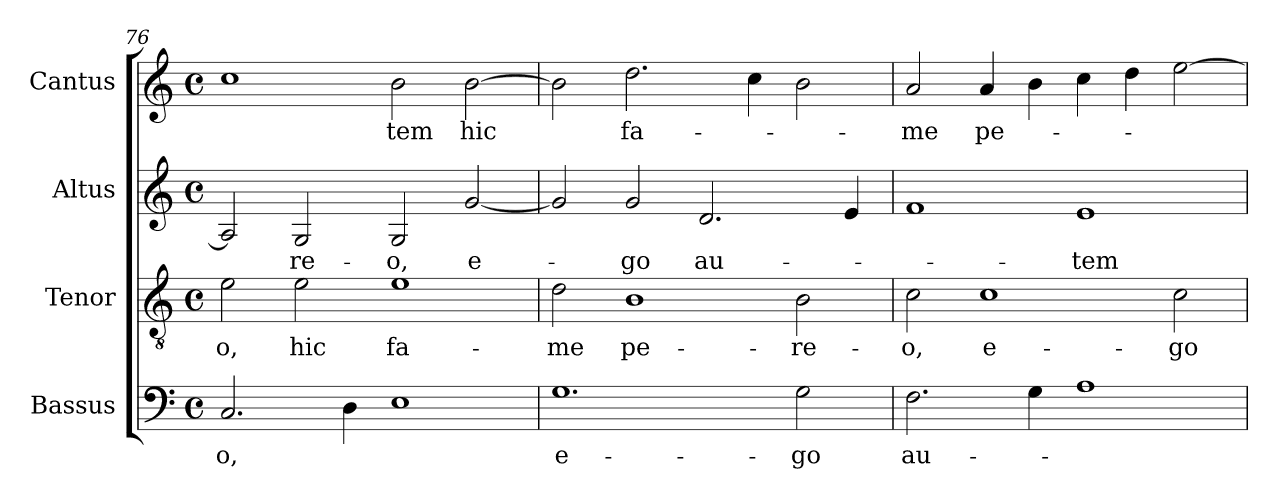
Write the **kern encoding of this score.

**kern	**text	**kern	**text	**kern	**text	**kern	**text
*part4	*part4	*part3	*part3	*part2	*part2	*part1	*part1
*staff4	*staff4	*staff3	*staff3	*staff2	*staff2	*staff1	*staff1
*I"Bassus	*	*I"Tenor	*	*I"Altus	*	*I"Cantus	*
*clefF4	*	*clefGv2	*	*clefG2	*	*clefG2	*
*	*	*	*	*k[]	*	*	*
*	*	*	*	*C:	*	*	*
*M4/4	*	*M4/4	*	*M4/4	*	*M4/4	*
*met(c)	*	*met(c)	*	*met(c)	*	*met(c)	*
=76	=76	=76	=76	=76	=76	=76	=76
!	!LO:LY:b:cj	!	!LO:LY:b:cj	!	!	!	!
2.C/	-o,	2e\	-o,	2A/]	.	1cc	.
!	!	!	!LO:LY:b:cj	!	!LO:LY:b:cj	!	!
.	.	2e\	hic	2G/	-re-	.	.
4D\	.	.	.	.	.	.	.
!	!	!	!LO:LY:b:cj	!	!LO:LY:b:cj	!	!LO:LY:b:cj
1E	.	1e	fa-	2G/	-o,	2b\	-tem
!	!	!	!	!	!LO:LY:b:cj	!	!LO:LY:b
.	.	.	.	[<2g/	e-	[>2b\	hic
=77	=77	=77	=77	=77	=77	=77	=77
!	!LO:LY:b:cj	!	!LO:LY:b:cj	!	!	!	!
1.G	e-	2d\	-me	2g/]	.	2b\]	.
!	!	!	!LO:LY:b:cj	!	!LO:LY:b:cj	!	!LO:LY:b:cj
.	.	1B	pe-	2g/	-go	2.dd\	fa-
!	!	!	!	!	!LO:LY:b	!	!
.	.	.	.	2.d/	au-	.	.
.	.	.	.	.	.	4cc\	.
!	!LO:LY:b:cj	!	!LO:LY:b:cj	!	!	!	!
2G\	-go	2B\	-re-	.	.	2b\	.
.	.	.	.	4e/	.	.	.
=78	=78	=78	=78	=78	=78	=78	=78
!	!LO:LY:b	!	!LO:LY:b:cj	!	!	!	!LO:LY:b:cj
2.F\	au-	2c\	-o,	1f	.	2a/	-me
!	!	!	!LO:LY:b:cj	!	!	!	!LO:LY:b:cj
.	.	1c	e-	.	.	4a/	pe-
4G\	.	.	.	.	.	4b\	.
!	!	!	!	!	!LO:LY:b:cj	!	!
1A	.	.	.	1e	-tem	4cc\	.
.	.	.	.	.	.	4dd\	.
!	!	!	!LO:LY:b:cj	!	!	!	!
.	.	2c\	-go	.	.	[>2ee\	.
=	=	=	=	=	=	=	=
*-	*-	*-	*-	*-	*-	*-	*-
